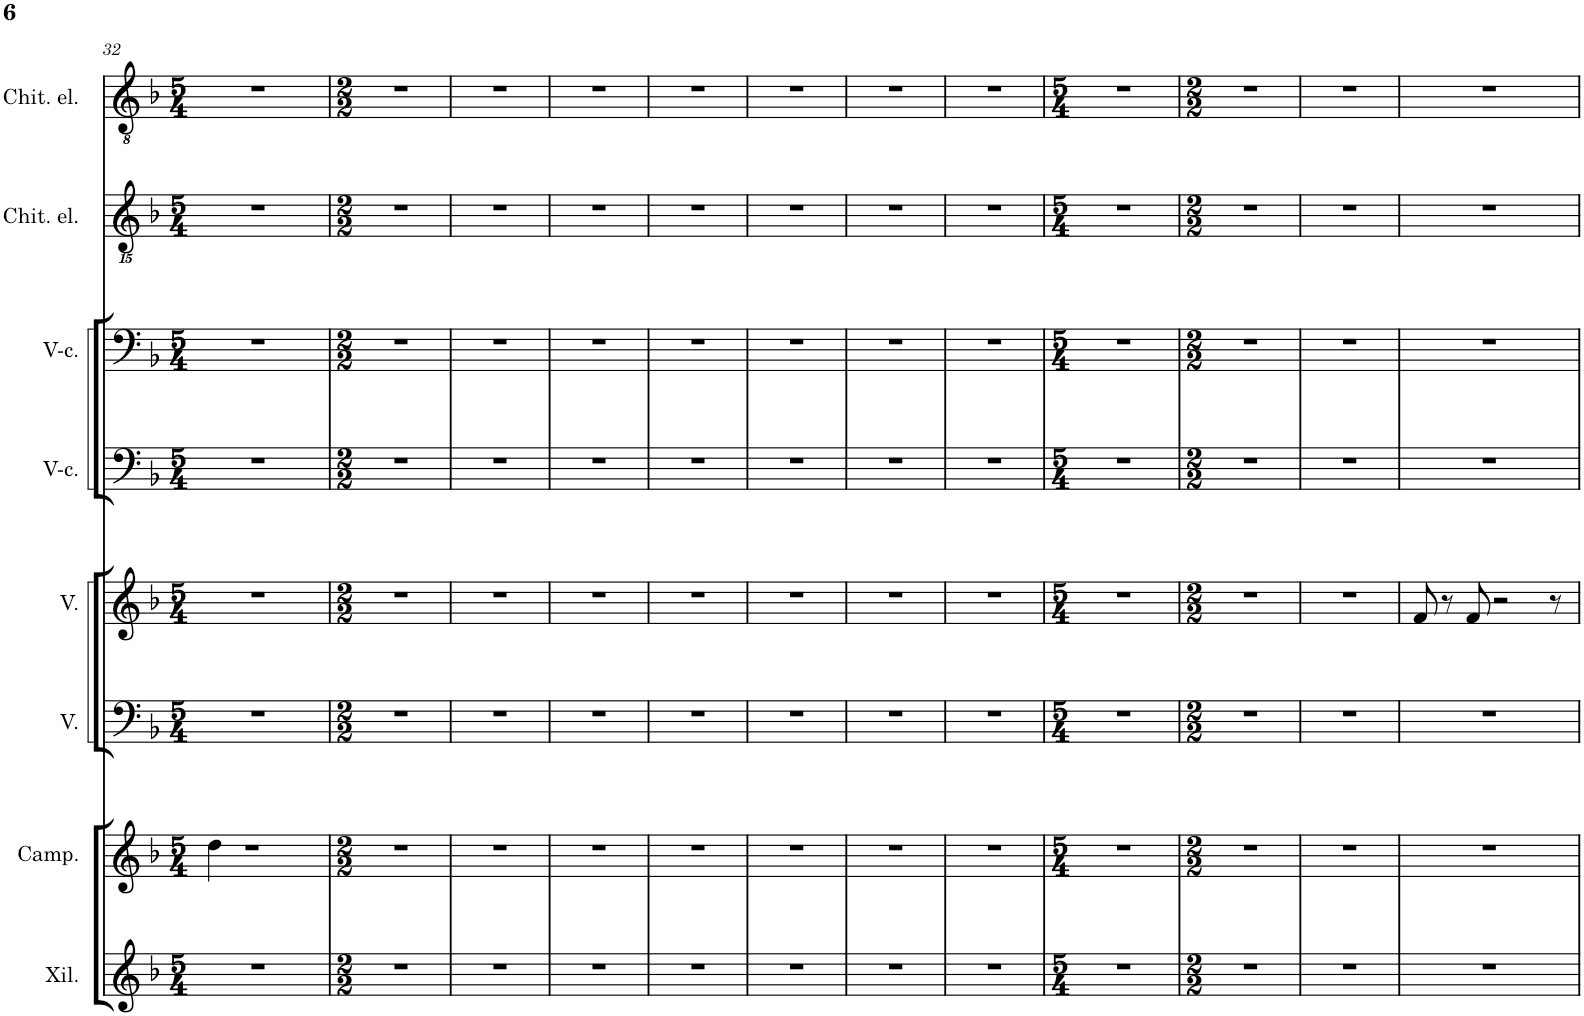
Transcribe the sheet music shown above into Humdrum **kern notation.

**kern	**kern	**kern	**kern	**kern	**kern	**kern	**kern
*part8	*part7	*part6	*part5	*part4	*part3	*part2	*part1
*staff8	*staff7	*staff6	*staff5	*staff4	*staff3	*staff2	*staff1
*I"Xilofono	*I"Campanelli	*I"Voce	*I"Voce	*I"Violoncello	*I"Violoncello	*I"Chitarra elettrica	*I"Chitarra elettrica
*I'Xil.	*I'Camp.	*I'V.	*I'V.	*I'V-c.	*I'V-c.	*I'Chit. el.	*I'Chit. el.
!!LO:PB:g=z
*clefG2	*clefG2	*clefF4	*clefG2	*clefF4	*clefF4	*clefGvv2	*clefGv2
*Trd-7c-12	*Trd-14c-24	*	*	*	*	*	*
*k[b-]	*k[b-]	*k[b-]	*k[b-]	*k[b-]	*k[b-]	*k[b-]	*k[b-]
*M5/4	*M5/4	*M5/4	*M5/4	*M5/4	*M5/4	*M5/4	*M5/4
=32	=32	=32	=32	=32	=32	=32	=32
4%5r	4dd\	4%5r	4%5r	4%5r	4%5r	4%5r	4%5r
.	1r	.	.	.	.	.	.
=33	=33	=33	=33	=33	=33	=33	=33
*M2/2	*M2/2	*M2/2	*M2/2	*M2/2	*M2/2	*M2/2	*M2/2
1r	1r	1r	1r	1r	1r	1r	1r
=34	=34	=34	=34	=34	=34	=34	=34
1r	1r	1r	1r	1r	1r	1r	1r
=35	=35	=35	=35	=35	=35	=35	=35
1r	1r	1r	1r	1r	1r	1r	1r
=36	=36	=36	=36	=36	=36	=36	=36
1r	1r	1r	1r	1r	1r	1r	1r
=37	=37	=37	=37	=37	=37	=37	=37
1r	1r	1r	1r	1r	1r	1r	1r
=38	=38	=38	=38	=38	=38	=38	=38
1r	1r	1r	1r	1r	1r	1r	1r
=39	=39	=39	=39	=39	=39	=39	=39
1r	1r	1r	1r	1r	1r	1r	1r
=40	=40	=40	=40	=40	=40	=40	=40
*M5/4	*M5/4	*M5/4	*M5/4	*M5/4	*M5/4	*M5/4	*M5/4
4%5r	4%5r	4%5r	4%5r	4%5r	4%5r	4%5r	4%5r
=41	=41	=41	=41	=41	=41	=41	=41
*M2/2	*M2/2	*M2/2	*M2/2	*M2/2	*M2/2	*M2/2	*M2/2
1r	1r	1r	1r	1r	1r	1r	1r
=42	=42	=42	=42	=42	=42	=42	=42
1r	1r	1r	1r	1r	1r	1r	1r
=43	=43	=43	=43	=43	=43	=43	=43
1r	1r	1r	8f/	1r	1r	1r	1r
.	.	.	8r	.	.	.	.
.	.	.	8f/	.	.	.	.
.	.	.	2r	.	.	.	.
.	.	.	8r	.	.	.	.
=	=	=	=	=	=	=	=
*-	*-	*-	*-	*-	*-	*-	*-
